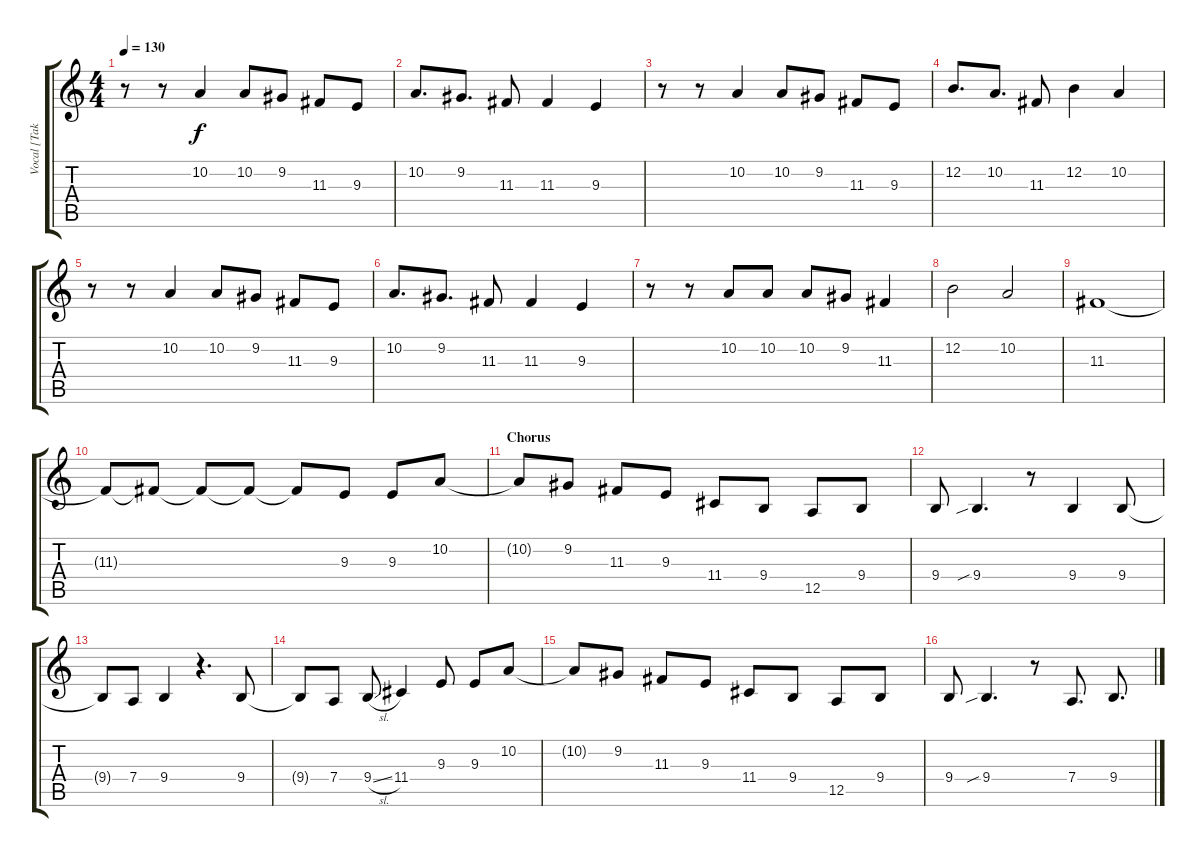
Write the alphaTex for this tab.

\track ("Vocal [Taka]" "Vocal [Tak") {instrument flute}
\staff {score tabs}
\tuning (E4 B3 G3 D3 A2 E2) {hide}
\ts (4 4)
\tempo 130
\clef g2
\ks c
r.8{dy f} r.8 10.2.4 10.2.8 9.2.8 11.3.8 9.3.8 |
10.2.8{d} 9.2.8{d} 11.3.8 11.3.4 9.3.4 |
r.8 r.8 10.2.4 10.2.8 9.2.8 11.3.8 9.3.8 |
12.2.8{d} 10.2.8{d} 11.3.8 12.2.4 10.2.4 |
r.8 r.8 10.2.4 10.2.8 9.2.8 11.3.8 9.3.8 |
10.2.8{d} 9.2.8{d} 11.3.8 11.3.4 9.3.4 |
r.8 r.8 10.2.8 10.2.8 10.2.8 9.2.8 11.3.4 |
12.2.2 10.2.2 |
11.3.1 |
11.3{t}.8 11.3{t}.8 11.3{t}.8 11.3{t}.8 11.3{t}.8 9.3.8 9.3.8 10.2.8 |
\section ("" "Chorus")
10.2{t}.8 9.2.8 11.3.8 9.3.8 11.4.8 9.4.8 12.5.8 9.4.8 |
9.4.8 9.4{sib}.4{d} r.8 9.4.4 9.4.8 |
9.4{t}.8 7.4.8 9.4.4 r.4{d} 9.4.8 |
9.4{t}.8 7.4.8 9.4{sl}.8 11.4.4 9.3.8 9.3.8 10.2.8 |
10.2{t}.8 9.2.8 11.3.8 9.3.8 11.4.8 9.4.8 12.5.8 9.4.8 |
9.4.8 9.4{sib}.4{d} r.8 7.4.8{d} 9.4.8{d}
